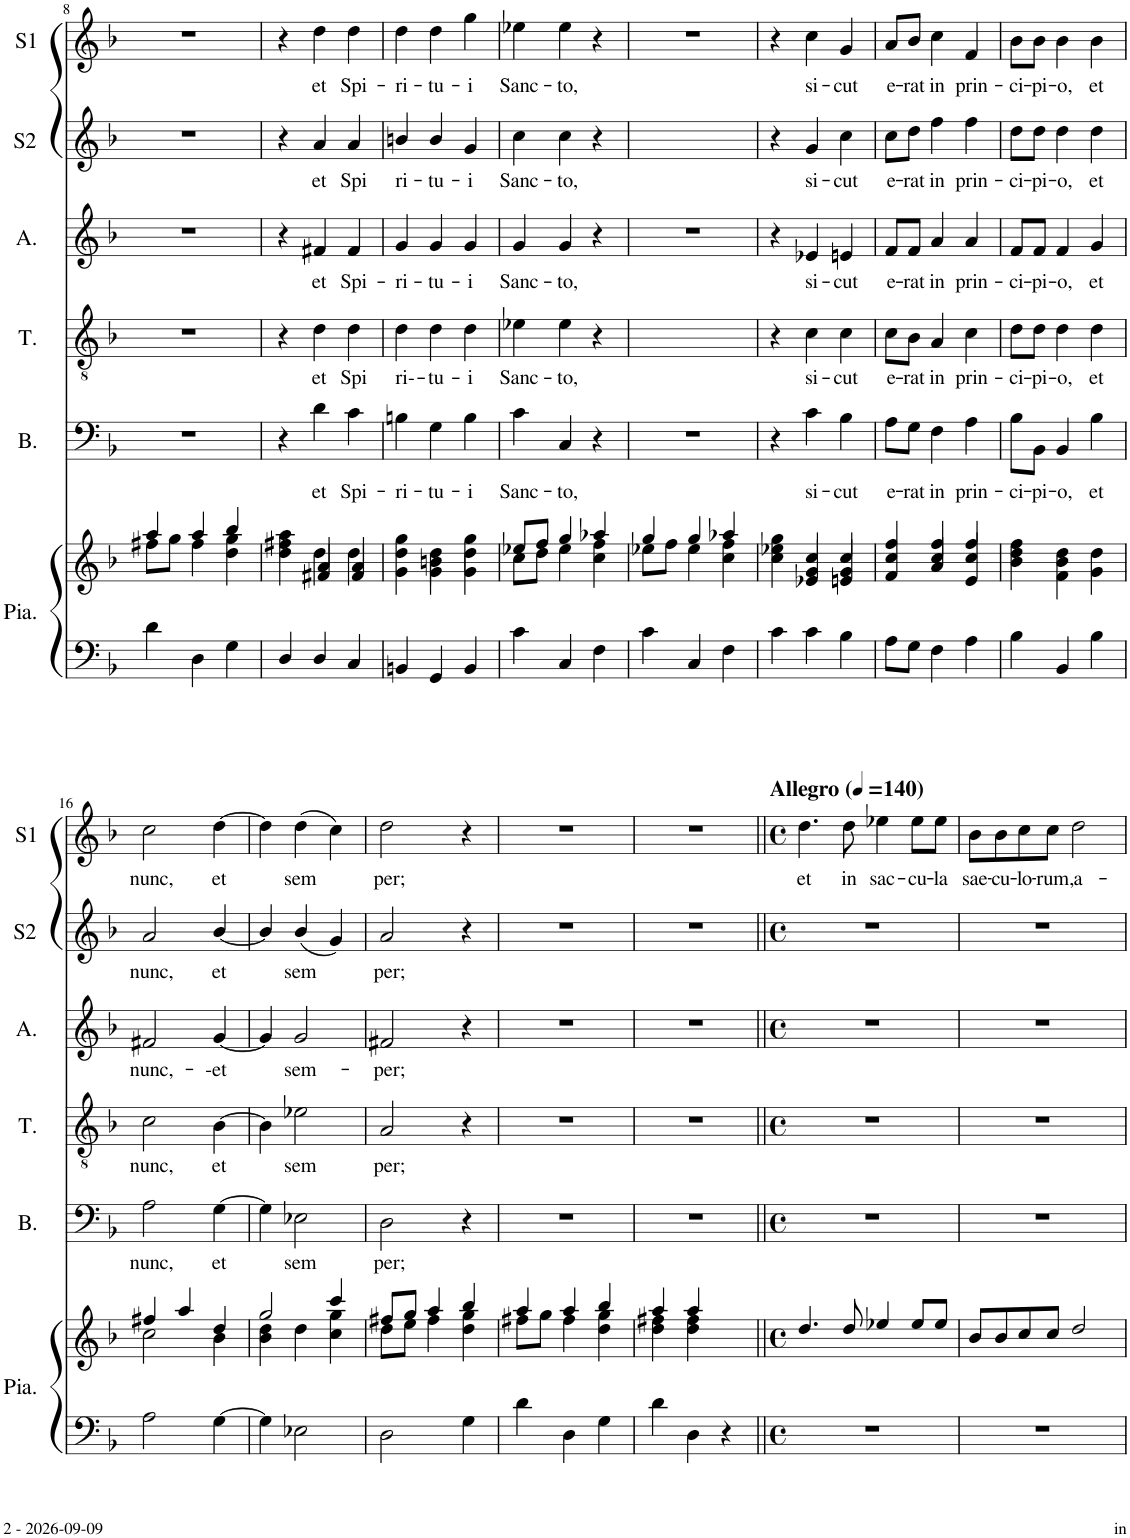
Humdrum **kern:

**kern	**kern	**kern	**text	**kern	**text	**kern	**text	**kern	**text	**kern	**text
*part6	*part6	*part5	*part5	*part4	*part4	*part3	*part3	*part2	*part2	*part1	*part1
*staff7	*staff6	*staff5	*staff5	*staff4	*staff4	*staff3	*staff3	*staff2	*staff2	*staff1	*staff1
*I"Piano	*	*I"Basse	*	*I"Ténor	*	*I"Alto	*	*I"Soprano 2	*	*I"Soprano 1	*
*I'Pia.	*	*I'B.	*	*I'T.	*	*I'A.	*	*I'S2	*	*I'S1	*
!!LO:PB:g=z
*clefF4	*clefG2	*clefF4	*	*clefGv2	*	*clefG2	*	*clefG2	*	*clefG2	*
*k[b-]	*k[b-]	*k[b-]	*	*k[b-]	*	*k[b-]	*	*k[b-]	*	*k[b-]	*
*M3/4	*M3/4	*M3/4	*	*M3/4	*	*M3/4	*	*M3/4	*	*M3/4	*
=8	=8	=8	=8	=8	=8	=8	=8	=8	=8	=8	=8
*	*^	*	*	*	*	*	*	*	*	*	*
4d\	4aa/	8ff#X\L	2.r	.	2.r	.	2.r	.	2.r	.	2.r	.
.	.	8gg\J	.	.	.	.	.	.	.	.	.	.
4D\	4aa/	4ff#\	.	.	.	.	.	.	.	.	.	.
4G\	4bb-/	4dd\ 4gg\	.	.	.	.	.	.	.	.	.	.
=9	=9	=9	=9	=9	=9	=9	=9	=9	=9	=9	=9	=9
*	*	*^	*	*	*	*	*	*	*	*	*	*
4D/	4dd\ 4ff#X\ 4aa\	4ryy	4ryy	4r	.	4r	.	4r	.	4r	.	4r	.
!	!	!	!	!	!LO:LY:b	!	!LO:LY:b	!	!LO:LY:b	!	!LO:LY:b	!	!LO:LY:b
4D/	4dd\	4a/	4f#X/	4d\	et	4d\	et	4f#X/	et	4a/	et	4dd\	et
!	!	!	!	!	!LO:LY:b	!	!LO:LY:b	!	!LO:LY:b	!	!LO:LY:b	!	!LO:LY:b
4C/	4dd\	4a/	4f#/	4c\	Spi-	4d\	Spi	4f#/	Spi-	4a/	Spi	4dd\	Spi-
=10	=10	=10	=10	=10	=10	=10	=10	=10	=10	=10	=10	=10	=10
!	!	!	!	!	!LO:LY:b	!	!LO:LY:b	!	!LO:LY:b	!	!LO:LY:b	!	!LO:LY:b
*	*	*v	*v	*	*	*	*	*	*	*	*	*	*
4BBn/	4g\ 4dd\ 4gg\	4ryy	4Bn\	-ri-	4d\	ri--	4g/	-ri-	4bn/	ri-	4dd\	-ri-
!	!	!	!	!LO:LY:b	!	!LO:LY:b	!	!LO:LY:b	!	!LO:LY:b	!	!LO:LY:b
4GG/	4dd\	4g\ 4bn\	4G\	-tu-	4d\	-tu-	4g/	-tu-	4b/	-tu-	4dd\	-tu-
!	!	!	!	!LO:LY:b	!	!LO:LY:b	!	!LO:LY:b	!	!LO:LY:b	!	!LO:LY:b
4BB/	4gg\	4g\ 4dd\	4B\	-i	4d\	-i	4g/	-i	4g/	-i	4gg\	-i
=11	=11	=11	=11	=11	=11	=11	=11	=11	=11	=11	=11	=11
!	!	!	!	!LO:LY:b	!	!LO:LY:b	!	!LO:LY:b	!	!LO:LY:b	!	!LO:LY:b
4c\	8ee-X/L	8cc\L	4c\	Sanc-	4e-X\	Sanc-	4g/	Sanc-	4cc\	Sanc-	4ee-X\	Sanc-
.	8ff/J	8dd\J	.	.	.	.	.	.	.	.	.	.
!	!	!	!	!LO:LY:b	!	!LO:LY:b	!	!LO:LY:b	!	!LO:LY:b	!	!LO:LY:b
4C/	4gg/	4ee-\	4C/	-to,	4e-\	-to,	4g/	-to,	4cc\	-to,	4ee-\	-to,
4F\	4aa-X/	4cc\ 4ff\	4r	.	4r	.	4r	.	4r	.	4r	.
=12	=12	=12	=12	=12	=12	=12	=12	=12	=12	=12	=12	=12
4c\	4gg/	8ee-X\L	2.r	.	2.ryy	.	2.r	.	2.ryy	.	2.r	.
.	.	8ff\J	.	.	.	.	.	.	.	.	.	.
4C/	4gg/	4ee-\	.	.	.	.	.	.	.	.	.	.
4F\	4aa-X/	4cc\ 4ff\	.	.	.	.	.	.	.	.	.	.
=13	=13	=13	=13	=13	=13	=13	=13	=13	=13	=13	=13	=13
4c\	4cc\ 4ee-X\ 4gg\	4ryy	4r	.	4r	.	4r	.	4r	.	4r	.
!	!	!	!	!LO:LY:b	!	!LO:LY:b	!	!LO:LY:b	!	!LO:LY:b	!	!LO:LY:b
4c\	4cc/	4e-X/ 4g/	4c\	si-	4c\	si-	4e-X/	si-	4g/	si-	4cc\	si-
!	!	!	!	!LO:LY:b	!	!LO:LY:b	!	!LO:LY:b	!	!LO:LY:b	!	!LO:LY:b
4B-\	4cc/	4en/ 4g/	4B-\	-cut	4c\	-cut	4en/	-cut	4cc\	-cut	4g/	-cut
=14	=14	=14	=14	=14	=14	=14	=14	=14	=14	=14	=14	=14
!	!	!	!	!LO:LY:b	!	!LO:LY:b	!	!LO:LY:b	!	!LO:LY:b	!	!LO:LY:b
8A\L	4f/ 4cc/ 4ff/	4ryy	8A\L	e-	8c\L	e-	8f/L	e-	8cc\L	e-	8a/L	e-
!	!	!	!	!LO:LY:b	!	!LO:LY:b	!	!LO:LY:b	!	!LO:LY:b	!	!LO:LY:b
8G\J	.	.	8G\J	-rat	8B-\J	-rat	8f/J	-rat	8dd\J	-rat	8b-/J	-rat
!	!	!	!	!LO:LY:b	!	!LO:LY:b	!	!LO:LY:b	!	!LO:LY:b	!	!LO:LY:b
4F\	4cc/ 4ff/	4a/	4F\	in	4A/	in	4a/	in	4ff\	in	4cc\	in
!	!	!	!	!LO:LY:b	!	!LO:LY:b	!	!LO:LY:b	!	!LO:LY:b	!	!LO:LY:b
4A\	4ff/	4e/ 4cc/	4A\	prin-	4c\	prin-	4a/	prin-	4ff\	prin-	4f/	prin-
=15	=15	=15	=15	=15	=15	=15	=15	=15	=15	=15	=15	=15
!	!	!	!	!LO:LY:b	!	!LO:LY:b	!	!LO:LY:b	!	!LO:LY:b	!	!LO:LY:b
*	*v	*v	*	*	*	*	*	*	*	*	*	*
4B-\	4b-\ 4dd\ 4ff\	8B-\L	-ci-	8d\L	-ci-	8f/L	-ci-	8dd\L	-ci-	8b-\L	-ci-
!	!	!	!LO:LY:b	!	!LO:LY:b	!	!LO:LY:b	!	!LO:LY:b	!	!LO:LY:b
.	.	8BB-\J	-pi-	8d\J	-pi-	8f/J	-pi-	8dd\J	-pi-	8b-\J	-pi-
!	!	!	!LO:LY:b	!	!LO:LY:b	!	!LO:LY:b	!	!LO:LY:b	!	!LO:LY:b
4BB-/	4f\ 4b-\ 4dd\	4BB-/	-o,	4d\	-o,	4f/	-o,	4dd\	-o,	4b-\	-o,
!	!	!	!LO:LY:b	!	!LO:LY:b	!	!LO:LY:b	!	!LO:LY:b	!	!LO:LY:b
4B-\	4g\ 4dd\	4B-\	et	4d\	et	4g/	et	4dd\	et	4b-\	et
!!LO:LB:g=z
=16	=16	=16	=16	=16	=16	=16	=16	=16	=16	=16	=16
*	*^	*	*	*	*	*	*	*	*	*	*
!	!	!	!	!LO:LY:b	!	!LO:LY:b	!	!LO:LY:b	!	!LO:LY:b	!	!LO:LY:b
2A\	4ff#X/	2cc\	2A\	nunc,	2c\	nunc,	2f#X/	nunc,-	2a/	nunc,	2cc\	nunc,
.	4aa/	.	.	.	.	.	.	.	.	.	.	.
!	!	!	!	!LO:LY:b	!	!LO:LY:b	!	!LO:LY:b	!	!LO:LY:b	!	!LO:LY:b
[4G\	4dd/	4b-\	[4G\	et	[4B-\	et	[4g/	--et	[4b-/	et	[4dd\	et
=17	=17	=17	=17	=17	=17	=17	=17	=17	=17	=17	=17	=17
4G\]	2gg/	4b-\ 4dd\	4G\]	.	4B-\]	.	4g/]	.	4b-/]	.	4dd\]	.
!	!	!	!	!LO:LY:b	!	!LO:LY:b	!	!LO:LY:b	!	!LO:LY:b	!	!LO:LY:b
2E-X\	.	4dd\	2E-X\	sem	2e-X\	sem	2g/	sem-	(4b-/	sem	(4dd\	sem
.	4ccc/	4cc\ 4gg\	.	.	.	.	.	.	4g/)	.	4cc\)	.
=18	=18	=18	=18	=18	=18	=18	=18	=18	=18	=18	=18	=18
!	!	!	!	!LO:LY:b	!	!LO:LY:b	!	!LO:LY:b	!	!LO:LY:b	!	!LO:LY:b
2D\	8ff#X/L	8dd\L	2D\	per;	2A/	per;	2f#X/	-per;	2a/	per;	2dd\	per;
.	8gg/J	8ee\J	.	.	.	.	.	.	.	.	.	.
.	4aa/	4ff#\	.	.	.	.	.	.	.	.	.	.
4G\	4bb-/	4dd\ 4gg\	4r	.	4r	.	4r	.	4r	.	4r	.
=19	=19	=19	=19	=19	=19	=19	=19	=19	=19	=19	=19	=19
4d\	4aa/	8ff#X\L	2.r	.	2.r	.	2.r	.	2.r	.	2.r	.
.	.	8gg\J	.	.	.	.	.	.	.	.	.	.
4D\	4aa/	4ff#\	.	.	.	.	.	.	.	.	.	.
4G\	4bb-/	4dd\ 4gg\	.	.	.	.	.	.	.	.	.	.
=20	=20	=20	=20	=20	=20	=20	=20	=20	=20	=20	=20	=20
4d\	4aa/	4dd\ 4ff#X\	2.r	.	2.r	.	2.r	.	2.r	.	2.r	.
4D\	4aa/	4dd\ 4ff#\	.	.	.	.	.	.	.	.	.	.
4r	4ryy	4ryy	.	.	.	.	.	.	.	.	.	.
*	*v	*v	*	*	*	*	*	*	*	*	*	*
=21||	=21||	=21||	=21||	=21||	=21||	=21||	=21||	=21||	=21||	=21||	=21||
*M4/4	*M4/4	*M4/4	*	*M4/4	*	*M4/4	*	*M4/4	*	*M4/4	*
*met(c)	*met(c)	*met(c)	*	*met(c)	*	*met(c)	*	*met(c)	*	*met(c)	*
*	*	*	*	*	*	*	*	*	*	*MM140	*
*	*^	*	*	*	*	*	*	*	*	*	*
!	!	!	!	!	!	!	!	!	!	!	!LO:TX:a:B:t=Allegro	!
!	!	!	!	!	!	!	!	!	!	!	!	!LO:LY:b
*	*v	*v	*	*	*	*	*	*	*	*	*	*
1r	4.dd/	1r	.	1r	.	1r	.	1r	.	4.dd\	et
!	!	!	!	!	!	!	!	!	!	!	!LO:LY:b
.	8dd/	.	.	.	.	.	.	.	.	8dd\	in
!	!	!	!	!	!	!	!	!	!	!	!LO:LY:b
.	4ee-X/	.	.	.	.	.	.	.	.	4ee-X\	sac-
!	!	!	!	!	!	!	!	!	!	!	!LO:LY:b
.	8ee-/L	.	.	.	.	.	.	.	.	8ee-\L	-cu-
!	!	!	!	!	!	!	!	!	!	!	!LO:LY:b
.	8ee-/J	.	.	.	.	.	.	.	.	8ee-\J	-la
=22	=22	=22	=22	=22	=22	=22	=22	=22	=22	=22	=22
!	!	!	!	!	!	!	!	!	!	!	!LO:LY:b
1r	8b-/L	1r	.	1r	.	1r	.	1r	.	8b-\L	sae-
!	!	!	!	!	!	!	!	!	!	!	!LO:LY:b
.	8b-/	.	.	.	.	.	.	.	.	8b-\	-cu-
!	!	!	!	!	!	!	!	!	!	!	!LO:LY:b
.	8cc/	.	.	.	.	.	.	.	.	8cc\	-lo-
!	!	!	!	!	!	!	!	!	!	!	!LO:LY:b
.	8cc/J	.	.	.	.	.	.	.	.	8cc\J	-rum,
!	!	!	!	!	!	!	!	!	!	!	!LO:LY:b
.	2dd/	.	.	.	.	.	.	.	.	2dd\	a-
=	=	=	=	=	=	=	=	=	=	=	=
*-	*-	*-	*-	*-	*-	*-	*-	*-	*-	*-	*-
